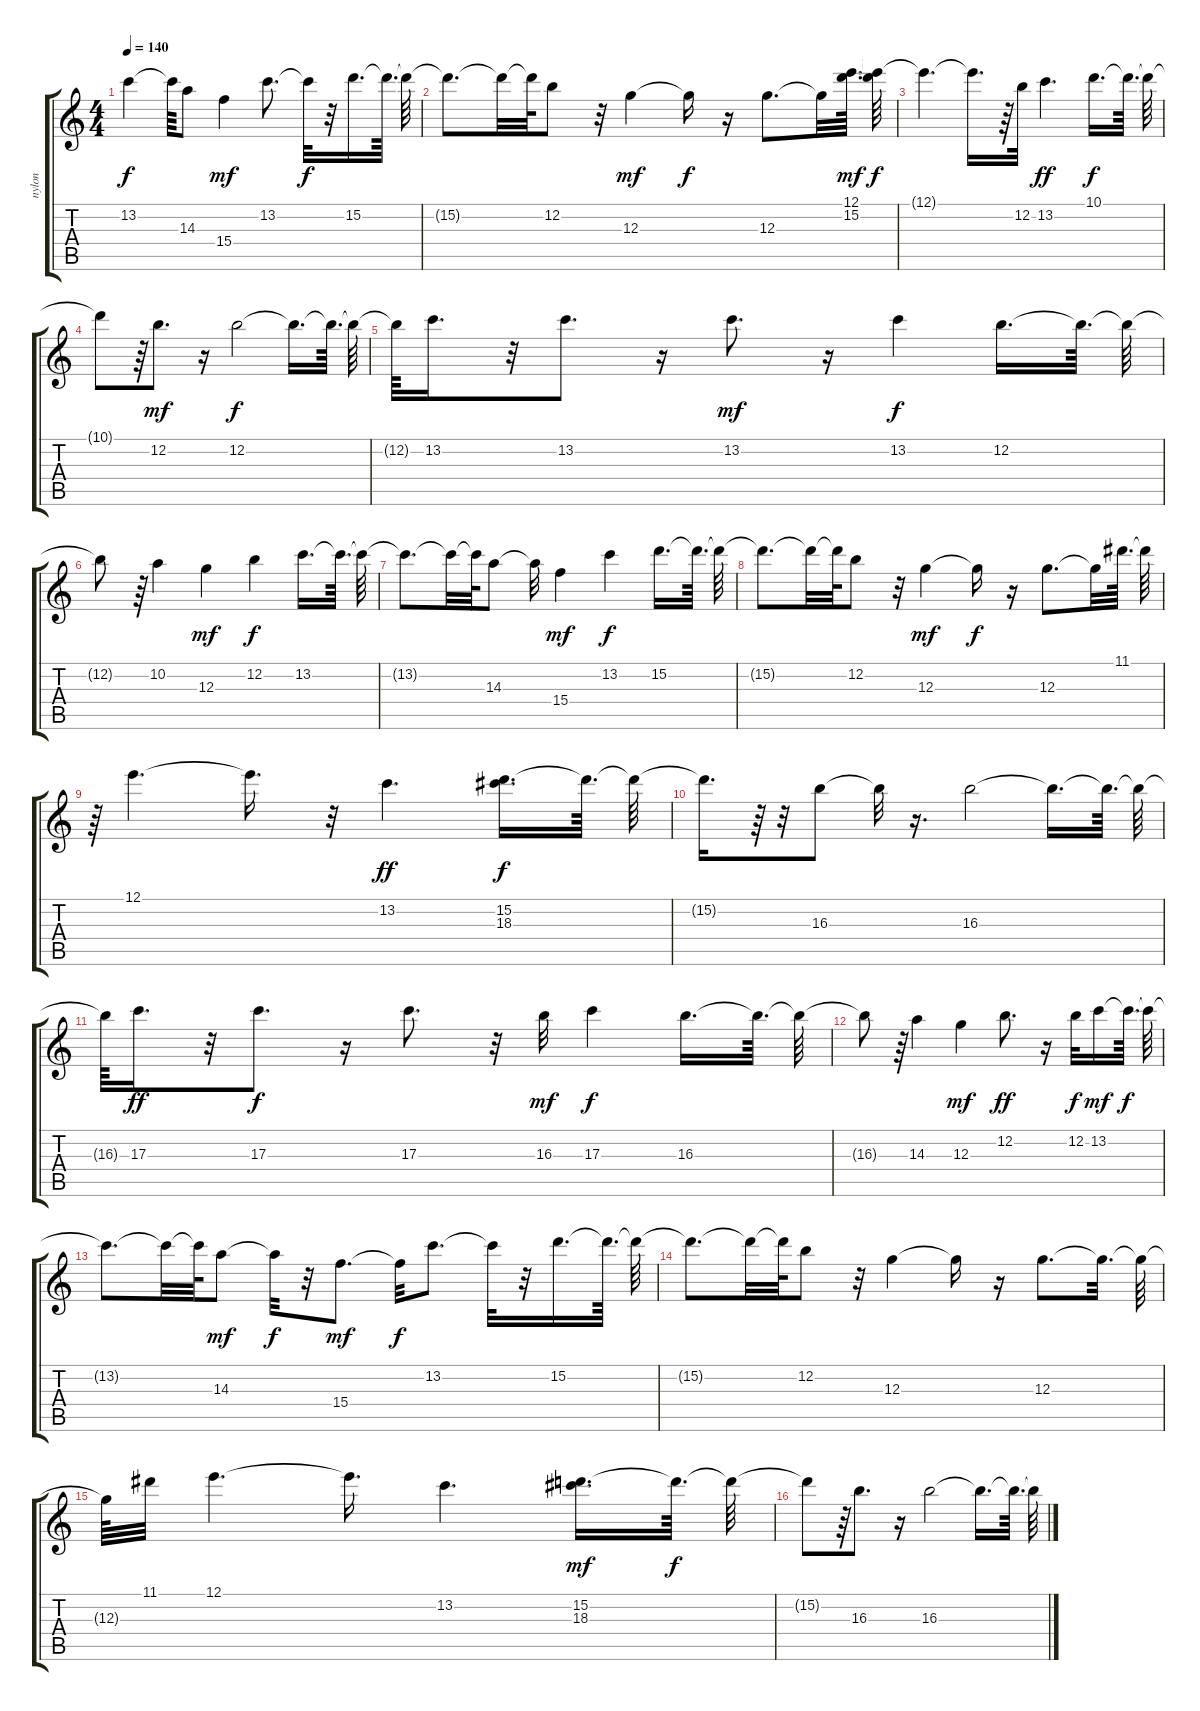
\track ("nylon" "nylon") {instrument acousticguitarnylon}
\staff {score tabs}
\tuning (E4 B3 G3 D3 A2 E2) {hide}
\ts (4 4)
\tempo 140
\clef g2
\ks c
13.2{t}.4{dy f} 13.2{t}.64 14.3.8 15.4.4{dy mf} 13.2.8{d} 13.2{t}.32{dy f} r.32 15.2.16{d} 15.2{t}.64{d} 15.2{t}.64 |
15.2{t}.8{d} 15.2{t}.32 15.2{t}.64 12.2.8 r.32 12.3.4{dy mf} 12.3{t}.16{dy f} r.16 12.3.8{d} 12.3{t}.32 (12.1 15.2).64{d dy mf} (12.1{t} 15.2{t}).64{dy f} |
12.1{t}.4{d} 12.1{t}.16{d} r.64 12.2.32 13.2.4{d dy ff} 10.1.16{d dy f} 10.1{t}.64{d} 10.1{t}.64 |
10.1{t}.8 r.64 12.2.8{d dy mf} r.16 12.2.2{dy f} 12.2{t}.16{d} 12.2{t}.64{d} 12.2{t}.64 |
12.2{t}.64 13.2.16{d} r.32 13.2.8{d} r.16 13.2.8{d dy mf} r.16 13.2.4{dy f} 12.2.16{d} 12.2{t}.64{d} 12.2{t}.64 |
12.2{t}.8 r.64 10.2.4 12.3.4{dy mf} 12.2.4{dy f} 13.2.16{d} 13.2{t}.64{d} 13.2{t}.64 |
13.2{t}.8{d} 13.2{t}.32 13.2{t}.64 14.3.8 14.3{t}.32 15.4.4{dy mf} 13.2.4{dy f} 15.2.16{d} 15.2{t}.64{d} 15.2{t}.64 |
15.2{t}.8{d} 15.2{t}.32 15.2{t}.64 12.2.8 r.32 12.3.4{dy mf} 12.3{t}.16{dy f} r.16 12.3.8{d} 12.3{t}.32 11.1.64{d} 11.1{t}.64 |
r.64 12.1.4{d} 12.1{t}.16{d} r.32 13.2.4{d dy ff} (15.2 18.3).16{d dy f} 15.2{t}.64{d} 15.2{t}.64 |
15.2{t}.16{d} r.64 r.32 16.3.8 16.3{t}.32 r.16{d} 16.3.2 16.3{t}.16{d} 16.3{t}.64{d} 16.3{t}.64 |
16.3{t}.64 17.3.16{d dy ff} r.32 17.3.8{d dy f} r.16 17.3.8{d} r.32 16.3.32{dy mf} 17.3.4{dy f} 16.3.16{d} 16.3{t}.64{d} 16.3{t}.64 |
16.3{t}.8 r.64 14.3.4 12.3.4{dy mf} 12.2.8{d dy ff} r.16 12.2.32{dy f} 13.2.16{dy mf} 13.2{t}.64{d dy f} 13.2{t}.64 |
13.2{t}.8{d} 13.2{t}.32 13.2{t}.64 14.3.8{dy mf} 14.3{t}.32{dy f} r.32 15.4.8{d dy mf} 15.4{t}.32{dy f} 13.2.8{d} 13.2{t}.32 r.32 15.2.16{d} 15.2{t}.64{d} 15.2{t}.64 |
15.2{t}.8{d} 15.2{t}.32 15.2{t}.64 12.2.8 r.32 12.3.4 12.3{t}.16 r.16 12.3.8{d} 12.3{t}.32{d} 12.3{t}.64 |
12.3{t}.64 11.1.32 12.1.4{d} 12.1{t}.16{d} 13.2.4{d} (15.2 18.3).16{d dy mf} 15.2{t}.64{d dy f} 15.2{t}.64 |
15.2{t}.8 r.64 16.3.8{d} r.16 16.3.2 16.3{t}.16{d} 16.3{t}.64{d} 16.3{t}.64
